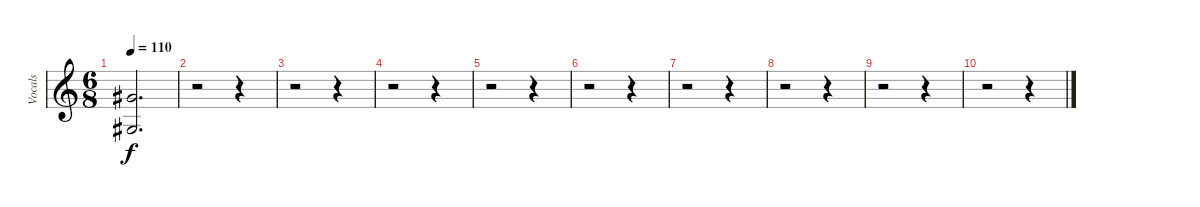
\track ("Vocals" "Vocals") {instrument lead6voice}
\staff {score}
\tuning (E4 B3 G3 D3 A2 E2 B1) {hide}
\ts (6 8)
\tempo 110
\clef g2
\ks c
(4.1{t} 1.3{t}).2{d dy f} |
r.2 r.4 |
r.2 r.4 |
r.2 r.4 |
r.2 r.4 |
r.2 r.4 |
r.2 r.4 |
r.2 r.4 |
r.2 r.4 |
r.2 r.4
